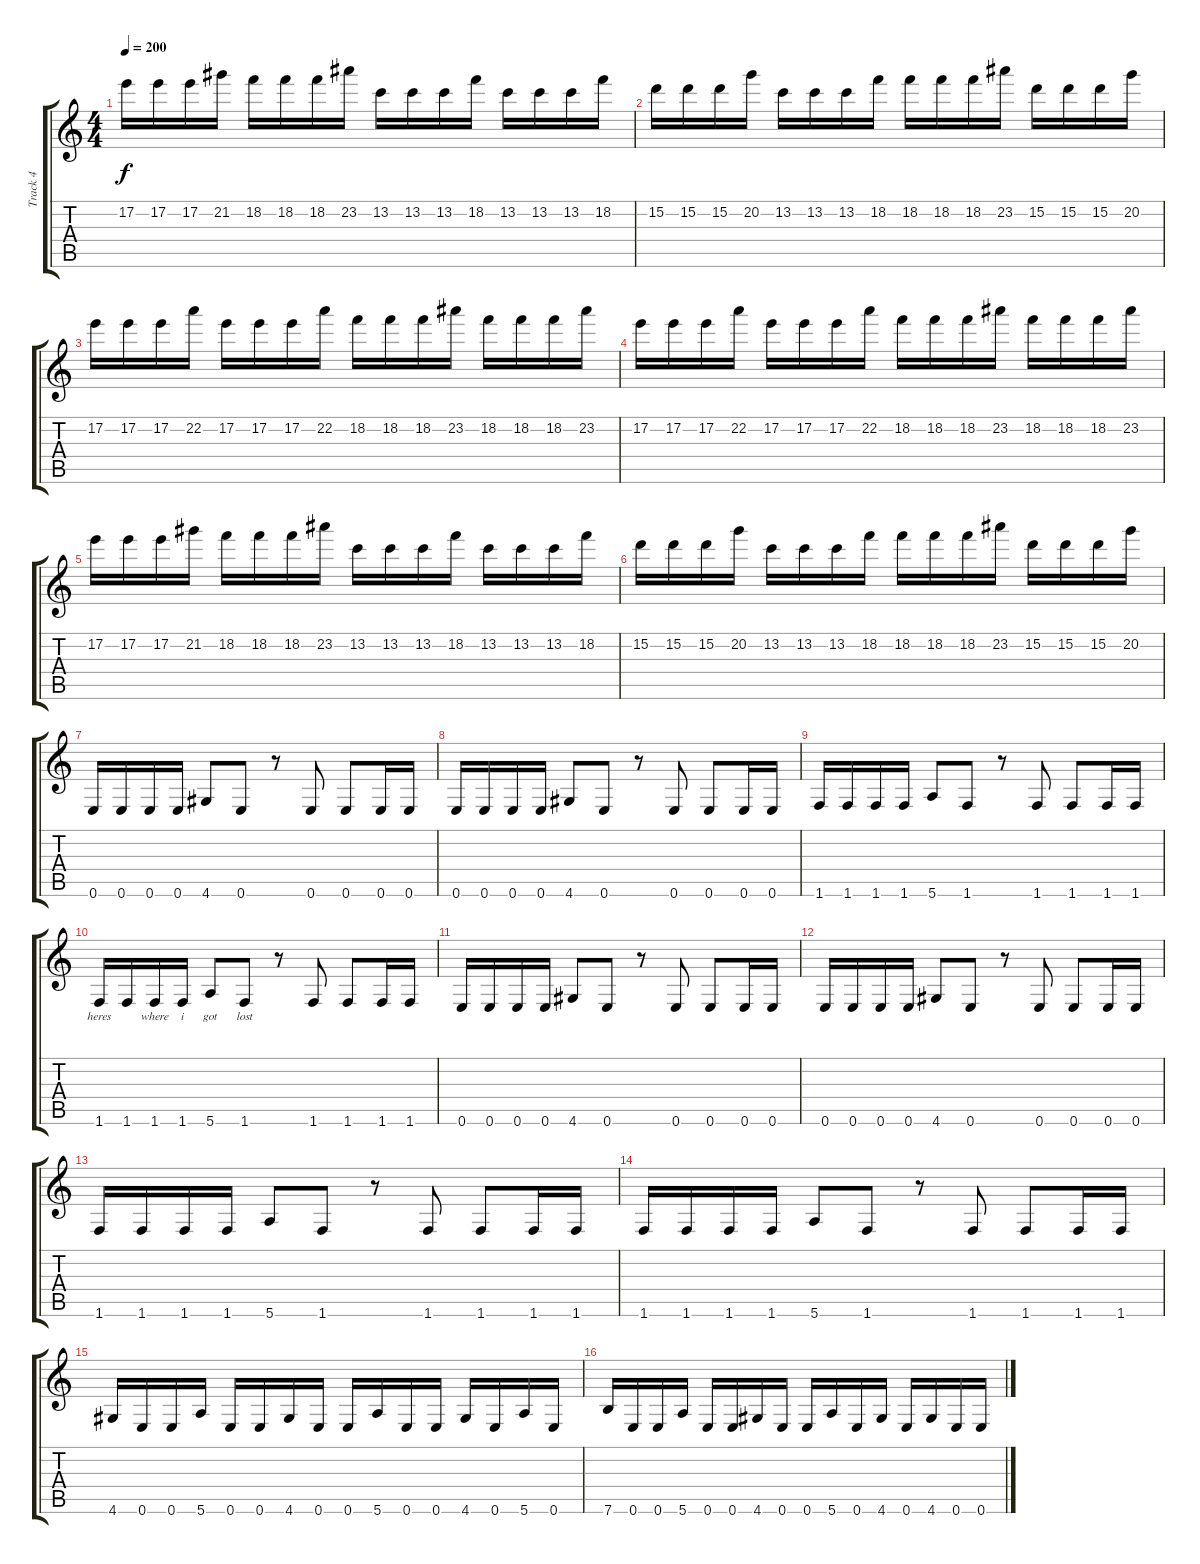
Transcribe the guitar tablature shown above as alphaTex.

\track ("Track 4" "Track 4") {instrument distortionguitar}
\staff {score tabs}
\tuning (E4 B3 G3 D3 A2 E2) {hide}
\ts (4 4)
\tempo 200
\clef g2
\ks c
17.2.16{dy f} 17.2.16 17.2.16 21.2.16 18.2.16 18.2.16 18.2.16 23.2.16 13.2.16 13.2.16 13.2.16 18.2.16 13.2.16 13.2.16 13.2.16 18.2.16 |
15.2.16 15.2.16 15.2.16 20.2.16 13.2.16 13.2.16 13.2.16 18.2.16 18.2.16 18.2.16 18.2.16 23.2.16 15.2.16 15.2.16 15.2.16 20.2.16 |
17.2.16 17.2.16 17.2.16 22.2.16 17.2.16 17.2.16 17.2.16 22.2.16 18.2.16 18.2.16 18.2.16 23.2.16 18.2.16 18.2.16 18.2.16 23.2.16 |
17.2.16 17.2.16 17.2.16 22.2.16 17.2.16 17.2.16 17.2.16 22.2.16 18.2.16 18.2.16 18.2.16 23.2.16 18.2.16 18.2.16 18.2.16 23.2.16 |
17.2.16 17.2.16 17.2.16 21.2.16 18.2.16 18.2.16 18.2.16 23.2.16 13.2.16 13.2.16 13.2.16 18.2.16 13.2.16 13.2.16 13.2.16 18.2.16 |
15.2.16 15.2.16 15.2.16 20.2.16 13.2.16 13.2.16 13.2.16 18.2.16 18.2.16 18.2.16 18.2.16 23.2.16 15.2.16 15.2.16 15.2.16 20.2.16 |
0.6.16 0.6.16 0.6.16 0.6.16 4.6.8 0.6.8 r.8 0.6.8 0.6.8 0.6.16 0.6.16 |
0.6.16 0.6.16 0.6.16 0.6.16 4.6.8 0.6.8 r.8 0.6.8 0.6.8 0.6.16 0.6.16 |
1.6.16 1.6.16 1.6.16 1.6.16 5.6.8 1.6.8 r.8 1.6.8 1.6.8 1.6.16 1.6.16 |
1.6.16{lyrics (0 "heres") lyrics (1 "") lyrics (2 "") lyrics (3 "") lyrics (4 "")} 1.6.16{lyrics (0 "") lyrics (1 "") lyrics (2 "") lyrics (3 "") lyrics (4 "")} 1.6.16{lyrics (0 "where") lyrics (1 "") lyrics (2 "") lyrics (3 "") lyrics (4 "")} 1.6.16{lyrics (0 "i") lyrics (1 "") lyrics (2 "") lyrics (3 "") lyrics (4 "")} 5.6.8{lyrics (0 "got") lyrics (1 "") lyrics (2 "") lyrics (3 "") lyrics (4 "")} 1.6.8{lyrics (0 "lost") lyrics (1 "") lyrics (2 "") lyrics (3 "") lyrics (4 "")} r.8 1.6.8 1.6.8 1.6.16 1.6.16 |
0.6.16 0.6.16 0.6.16 0.6.16 4.6.8 0.6.8 r.8 0.6.8 0.6.8 0.6.16 0.6.16 |
0.6.16 0.6.16 0.6.16 0.6.16 4.6.8 0.6.8 r.8 0.6.8 0.6.8 0.6.16 0.6.16 |
1.6.16 1.6.16 1.6.16 1.6.16 5.6.8 1.6.8 r.8 1.6.8 1.6.8 1.6.16 1.6.16 |
1.6.16 1.6.16 1.6.16 1.6.16 5.6.8 1.6.8 r.8 1.6.8 1.6.8 1.6.16 1.6.16 |
4.6.16 0.6.16 0.6.16 5.6.16 0.6.16 0.6.16 4.6.16 0.6.16 0.6.16 5.6.16 0.6.16 0.6.16 4.6.16 0.6.16 5.6.16 0.6.16 |
7.6.16 0.6.16 0.6.16 5.6.16 0.6.16 0.6.16 4.6.16 0.6.16 0.6.16 5.6.16 0.6.16 4.6.16 0.6.16 4.6.16 0.6.16 0.6.16
